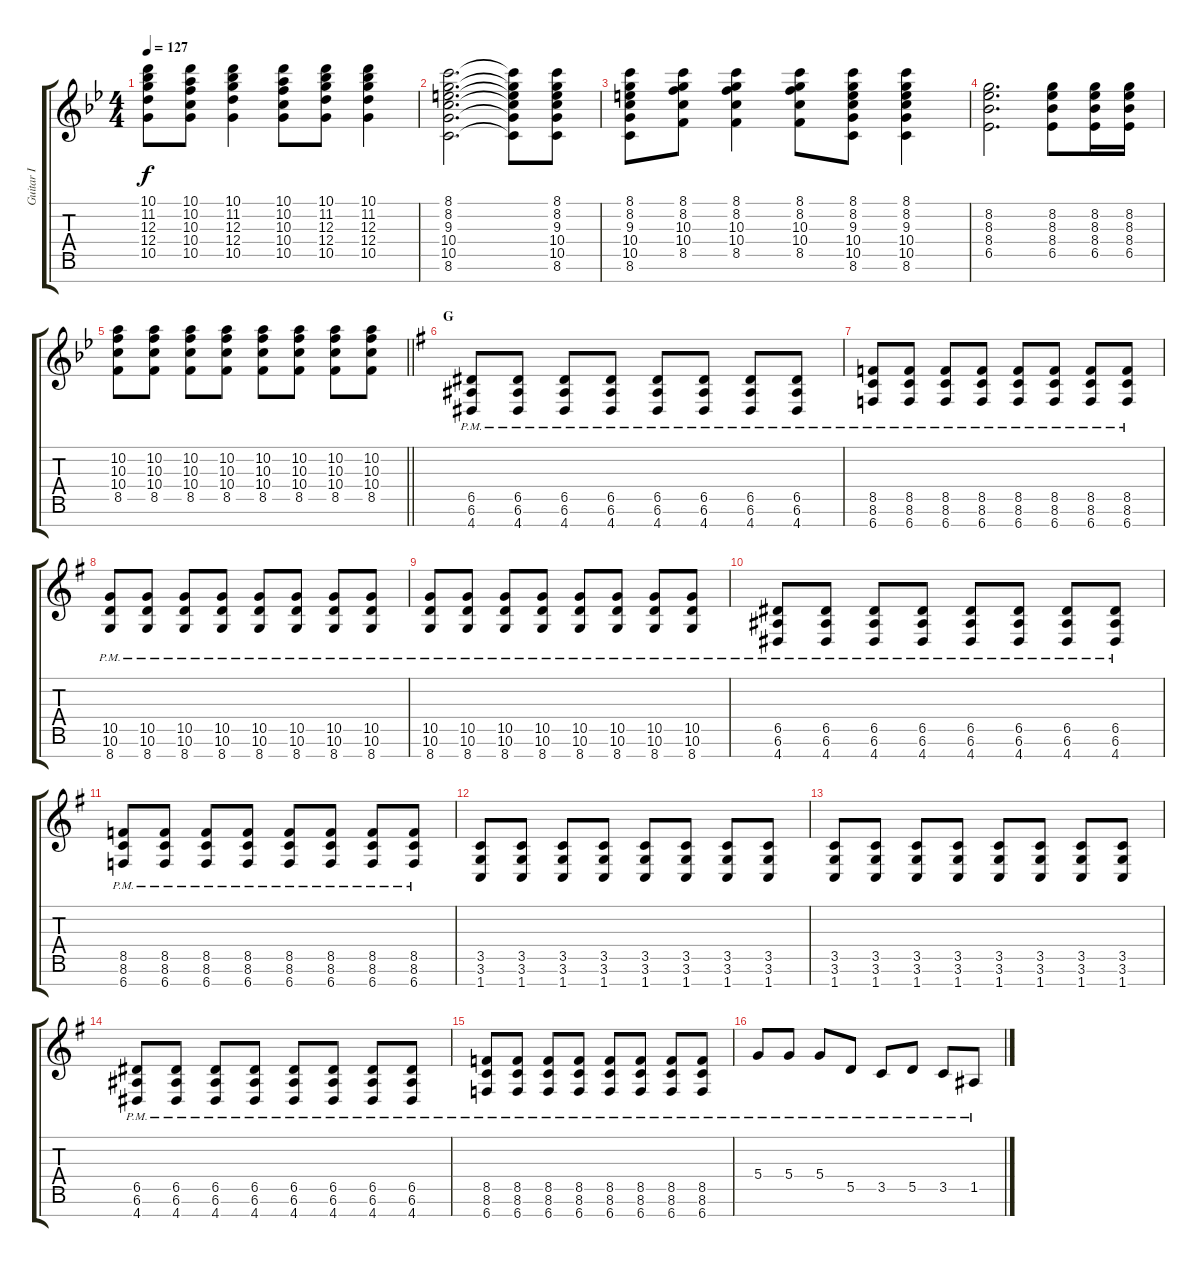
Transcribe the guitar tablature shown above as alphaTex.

\track ("Guitar I" "Guitar I") {instrument distortionguitar}
\staff {score tabs}
\tuning (E4 B3 G3 D3 A2 E2 B1) {hide}
\ts (4 4)
\tempo 127
\clef g2
\ks bb
(10.1{t} 11.2{t} 12.3{t} 12.4{t} 10.5{t}).8{dy f} (10.1 10.2 10.3 10.4 10.5).8 (10.1 11.2 12.3 12.4 10.5).4 (10.1 10.2 10.3 10.4 10.5).8 (10.1 11.2 12.3 12.4 10.5).8 (10.1 11.2 12.3 12.4 10.5).4 |
(8.1 8.2 9.3 10.4 10.5 8.6).2{d} (8.1{t} 8.2{t} 9.3{t} 10.4{t} 10.5{t} 8.6{t}).8 (8.1 8.2 9.3 10.4 10.5 8.6).8 |
(8.1 8.2 9.3 10.4 10.5 8.6).8 (8.1 8.2 10.3 10.4 8.5).8 (8.1 8.2 10.3 10.4 8.5).4 (8.1 8.2 10.3 10.4 8.5).8 (8.1 8.2 9.3 10.4 10.5 8.6).8 (8.1 8.2 9.3 10.4 10.5 8.6).4 |
(8.2 8.3 8.4 6.5).2{d} (8.2 8.3 8.4 6.5).8 (8.2 8.3 8.4 6.5).16 (8.2 8.3 8.4 6.5).16 |
\barLineRight lightlight
(10.2 10.3 10.4 8.5).8 (10.2 10.3 10.4 8.5).8 (10.2 10.3 10.4 8.5).8 (10.2 10.3 10.4 8.5).8 (10.2 10.3 10.4 8.5).8 (10.2 10.3 10.4 8.5).8 (10.2 10.3 10.4 8.5).8 (10.2 10.3 10.4 8.5).8 |
\section ("" "G")
\ks g
(6.5{pm} 6.6{pm} 4.7{pm}).8 (6.5{pm} 6.6{pm} 4.7{pm}).8 (6.5{pm} 6.6{pm} 4.7{pm}).8 (6.5{pm} 6.6{pm} 4.7{pm}).8 (6.5{pm} 6.6{pm} 4.7{pm}).8 (6.5{pm} 6.6{pm} 4.7{pm}).8 (6.5{pm} 6.6{pm} 4.7{pm}).8 (6.5{pm} 6.6{pm} 4.7{pm}).8 |
(8.5{pm} 8.6{pm} 6.7{pm}).8 (8.5{pm} 8.6{pm} 6.7{pm}).8 (8.5{pm} 8.6{pm} 6.7{pm}).8 (8.5{pm} 8.6{pm} 6.7{pm}).8 (8.5{pm} 8.6{pm} 6.7{pm}).8 (8.5{pm} 8.6{pm} 6.7{pm}).8 (8.5{pm} 8.6{pm} 6.7{pm}).8 (8.5{pm} 8.6{pm} 6.7{pm}).8 |
(10.5{pm} 10.6{pm} 8.7{pm}).8 (10.5{pm} 10.6{pm} 8.7{pm}).8 (10.5{pm} 10.6{pm} 8.7{pm}).8 (10.5{pm} 10.6{pm} 8.7{pm}).8 (10.5{pm} 10.6{pm} 8.7{pm}).8 (10.5{pm} 10.6{pm} 8.7{pm}).8 (10.5{pm} 10.6{pm} 8.7{pm}).8 (10.5{pm} 10.6{pm} 8.7{pm}).8 |
(10.5{pm} 10.6{pm} 8.7{pm}).8 (10.5{pm} 10.6{pm} 8.7{pm}).8 (10.5{pm} 10.6{pm} 8.7{pm}).8 (10.5{pm} 10.6{pm} 8.7{pm}).8 (10.5{pm} 10.6{pm} 8.7{pm}).8 (10.5{pm} 10.6{pm} 8.7{pm}).8 (10.5{pm} 10.6{pm} 8.7{pm}).8 (10.5{pm} 10.6{pm} 8.7{pm}).8 |
(6.5{pm} 6.6{pm} 4.7{pm}).8 (6.5{pm} 6.6{pm} 4.7{pm}).8 (6.5{pm} 6.6{pm} 4.7{pm}).8 (6.5{pm} 6.6{pm} 4.7{pm}).8 (6.5{pm} 6.6{pm} 4.7{pm}).8 (6.5{pm} 6.6{pm} 4.7{pm}).8 (6.5{pm} 6.6{pm} 4.7{pm}).8 (6.5{pm} 6.6{pm} 4.7{pm}).8 |
(8.5{pm} 8.6{pm} 6.7{pm}).8 (8.5{pm} 8.6{pm} 6.7{pm}).8 (8.5{pm} 8.6{pm} 6.7{pm}).8 (8.5{pm} 8.6{pm} 6.7{pm}).8 (8.5{pm} 8.6{pm} 6.7{pm}).8 (8.5{pm} 8.6{pm} 6.7{pm}).8 (8.5{pm} 8.6{pm} 6.7{pm}).8 (8.5{pm} 8.6{pm} 6.7{pm}).8 |
(3.5 3.6 1.7).8 (3.5 3.6 1.7).8 (3.5 3.6 1.7).8 (3.5 3.6 1.7).8 (3.5 3.6 1.7).8 (3.5 3.6 1.7).8 (3.5 3.6 1.7).8 (3.5 3.6 1.7).8 |
(3.5 3.6 1.7).8 (3.5 3.6 1.7).8 (3.5 3.6 1.7).8 (3.5 3.6 1.7).8 (3.5 3.6 1.7).8 (3.5 3.6 1.7).8 (3.5 3.6 1.7).8 (3.5 3.6 1.7).8 |
(6.5{pm} 6.6{pm} 4.7{pm}).8 (6.5{pm} 6.6{pm} 4.7{pm}).8 (6.5{pm} 6.6{pm} 4.7{pm}).8 (6.5{pm} 6.6{pm} 4.7{pm}).8 (6.5{pm} 6.6{pm} 4.7{pm}).8 (6.5{pm} 6.6{pm} 4.7{pm}).8 (6.5{pm} 6.6{pm} 4.7{pm}).8 (6.5{pm} 6.6{pm} 4.7{pm}).8 |
(8.5{pm} 8.6{pm} 6.7{pm}).8 (8.5{pm} 8.6{pm} 6.7{pm}).8 (8.5{pm} 8.6{pm} 6.7{pm}).8 (8.5{pm} 8.6{pm} 6.7{pm}).8 (8.5{pm} 8.6{pm} 6.7{pm}).8 (8.5{pm} 8.6{pm} 6.7{pm}).8 (8.5{pm} 8.6{pm} 6.7{pm}).8 (8.5{pm} 8.6{pm} 6.7{pm}).8 |
5.4{pm}.8 5.4{pm}.8 5.4{pm}.8 5.5{pm}.8 3.5{pm}.8 5.5{pm}.8 3.5{pm}.8 1.5{pm}.8
